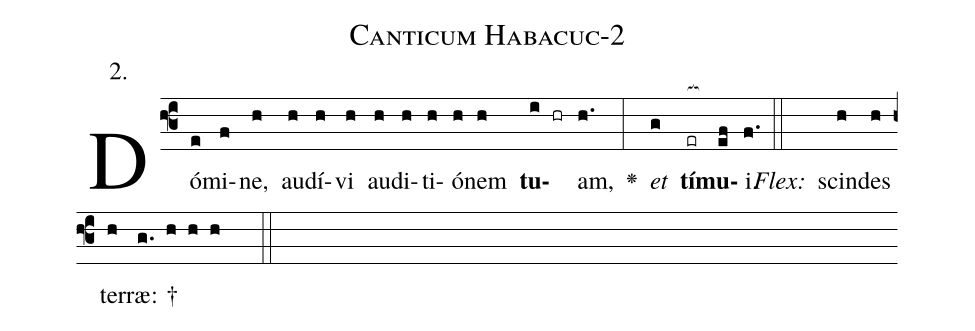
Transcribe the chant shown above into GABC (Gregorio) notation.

name: Canticum Habacuc-2;
annotation: 2.;
%%
(f3)Dó(e)mi(f)ne,(h) au(h)dí(h)vi(h) au(h)di(h)ti(h)ó(h)nem(h) <b>tu</b>(i hr)am,(h.) <v>\greheightstar</v>(:) <i>et</i>(g) <b>tí</b>(er[ocb:1{])<b>mu</b>(ef[ocb:0}])i.(f.) (::)
<i>Flex:</i>()  scin(h)des(h) ter(h)ræ: †(g. h h h  ::)

%E(h) u(h) o(h) u(g) a(ef) e.(f.) (::)
